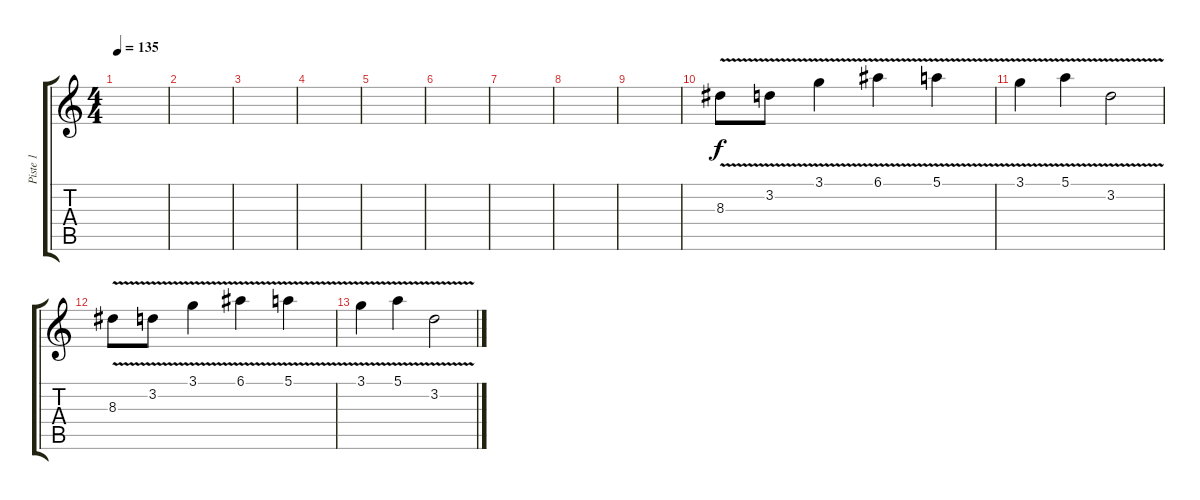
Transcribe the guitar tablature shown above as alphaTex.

\track ("Piste 1" "Piste 1") {instrument electricguitarclean}
\staff {score tabs}
\tuning (E4 B3 G3 D3 A2 E2) {hide}
\ts (4 4)
\tempo 135
\clef g2
\ks c
|
|
|
|
|
|
|
|
|
8.3{v}.8 3.2{v}.8 3.1{v}.4 6.1{v}.4 5.1{v}.4 |
3.1{v}.4 5.1{v}.4 3.2{v}.2 |
8.3{v}.8 3.2{v}.8 3.1{v}.4 6.1{v}.4 5.1{v}.4 |
3.1{v}.4 5.1{v}.4 3.2{v}.2
